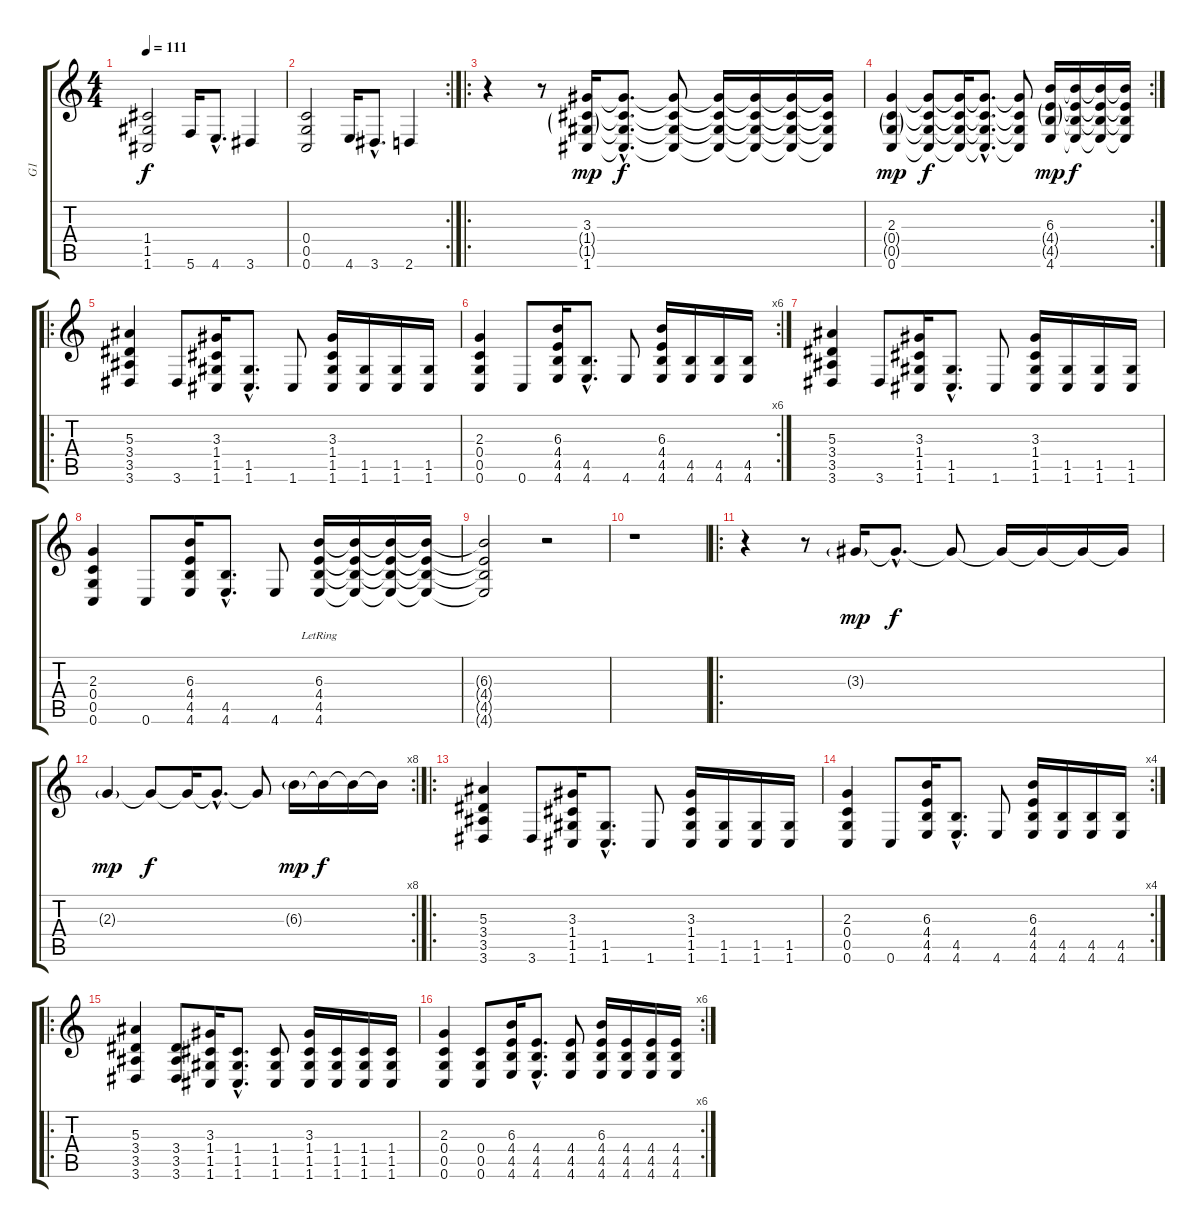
\track ("G1" "G1") {instrument distortionguitar}
\staff {score tabs}
\tuning (D4 A3 F3 C3 G2 C2) {hide}
\ts (4 4)
\tempo 111
\clef g2
\ks c
(1.4 1.5 1.6).2{dy f} 5.6.16 4.6{hac}.8{d} 3.6.4 |
\rc 2
(0.4 0.5 0.6).2 4.6.16 3.6{hac}.8{d} 2.6.4 |
\ro
r.4 r.8 (3.3 1.4{g} 1.5{g} 1.6).16{dy mp} (3.3{hac t} 1.4{hac t} 1.5{hac t} 1.6{hac t}).8{d dy f} (3.3{t} 1.4{t} 1.5{t} 1.6{t}).8 (3.3{t} 1.4{t} 1.5{t} 1.6{t}).16 (3.3{t} 1.4{t} 1.5{t} 1.6{t}).16 (3.3{t} 1.4{t} 1.5{t} 1.6{t}).16 (3.3{t} 1.4{t} 1.5{t} 1.6{t}).16 |
\rc 2
(2.3 0.4{g} 0.5{g} 0.6).4{dy mp} (2.3{t} 0.4{t} 0.5{t} 0.6{t}).8{dy f} (2.3{t} 0.4{t} 0.5{t} 0.6{t}).16 (2.3{hac t} 0.4{hac t} 0.5{hac t} 0.6{hac t}).8{d} (2.3{t} 0.4{t} 0.5{t} 0.6{t}).8 (6.3 4.4{g} 4.5{g} 4.6).16{dy mp} (6.3{t} 4.4{t} 4.5{t} 4.6{t}).16{dy f} (6.3{t} 4.4{t} 4.5{t} 4.6{t}).16 (6.3{t} 4.4{t} 4.5{t} 4.6{t}).16 |
\ro
(5.3 3.4 3.5 3.6).4 3.6.8 (3.3 1.4 1.5 1.6).16 (1.5{hac} 1.6{hac}).8{d} 1.6.8 (3.3 1.4 1.5 1.6).16 (1.5 1.6).16 (1.5 1.6).16 (1.5 1.6).16 |
\rc 6
(2.3 0.4 0.5 0.6).4 0.6.8 (6.3 4.4 4.5 4.6).16 (4.5{hac} 4.6{hac}).8{d} 4.6.8 (6.3 4.4 4.5 4.6).16 (4.5 4.6).16 (4.5 4.6).16 (4.5 4.6).16 |
(5.3 3.4 3.5 3.6).4 3.6.8 (3.3 1.4 1.5 1.6).16 (1.5{hac} 1.6{hac}).8{d} 1.6.8 (3.3 1.4 1.5 1.6).16 (1.5 1.6).16 (1.5 1.6).16 (1.5 1.6).16 |
(2.3 0.4 0.5 0.6).4 0.6.8 (6.3 4.4 4.5 4.6).16 (4.5{hac} 4.6{hac}).8{d} 4.6.8 (6.3{lr} 4.4{lr} 4.5{lr} 4.6{lr}).16 (6.3{t} 4.4{t} 4.5{t} 4.6{t}).16 (6.3{t} 4.4{t} 4.5{t} 4.6{t}).16 (6.3{t} 4.4{t} 4.5{t} 4.6{t}).16 |
(6.3{t} 4.4{t} 4.5{t} 4.6{t}).2 r.2 |
r.1 |
\ro
r.4 r.8 3.3{g}.16{dy mp} 3.3{hac t}.8{d dy f} 3.3{t}.8 3.3{t}.16 3.3{t}.16 3.3{t}.16 3.3{t}.16 |
\rc 8
2.3{g}.4{dy mp} 2.3{t}.8{dy f} 2.3{t}.16 2.3{hac t}.8{d} 2.3{t}.8 6.3{g}.16{dy mp} 6.3{t}.16{dy f} 6.3{t}.16 6.3{t}.16 |
\ro
(5.3 3.4 3.5 3.6).4 3.6.8 (3.3 1.4 1.5 1.6).16 (1.5{hac} 1.6{hac}).8{d} 1.6.8 (3.3 1.4 1.5 1.6).16 (1.5 1.6).16 (1.5 1.6).16 (1.5 1.6).16 |
\rc 4
(2.3 0.4 0.5 0.6).4 0.6.8 (6.3 4.4 4.5 4.6).16 (4.5{hac} 4.6{hac}).8{d} 4.6.8 (6.3 4.4 4.5 4.6).16 (4.5 4.6).16 (4.5 4.6).16 (4.5 4.6).16 |
\ro
(5.3 3.4 3.5 3.6).4 (3.4 3.5 3.6).8 (3.3 1.4 1.5 1.6).16 (1.4{hac} 1.5{hac} 1.6{hac}).8{d} (1.4 1.5 1.6).8 (3.3 1.4 1.5 1.6).16 (1.4 1.5 1.6).16 (1.4 1.5 1.6).16 (1.4 1.5 1.6).16 |
\rc 6
(2.3 0.4 0.5 0.6).4 (0.4 0.5 0.6).8 (6.3 4.4 4.5 4.6).16 (4.4{hac} 4.5{hac} 4.6{hac}).8{d} (4.4 4.5 4.6).8 (6.3 4.4 4.5 4.6).16 (4.4 4.5 4.6).16 (4.4 4.5 4.6).16 (4.4 4.5 4.6).16
